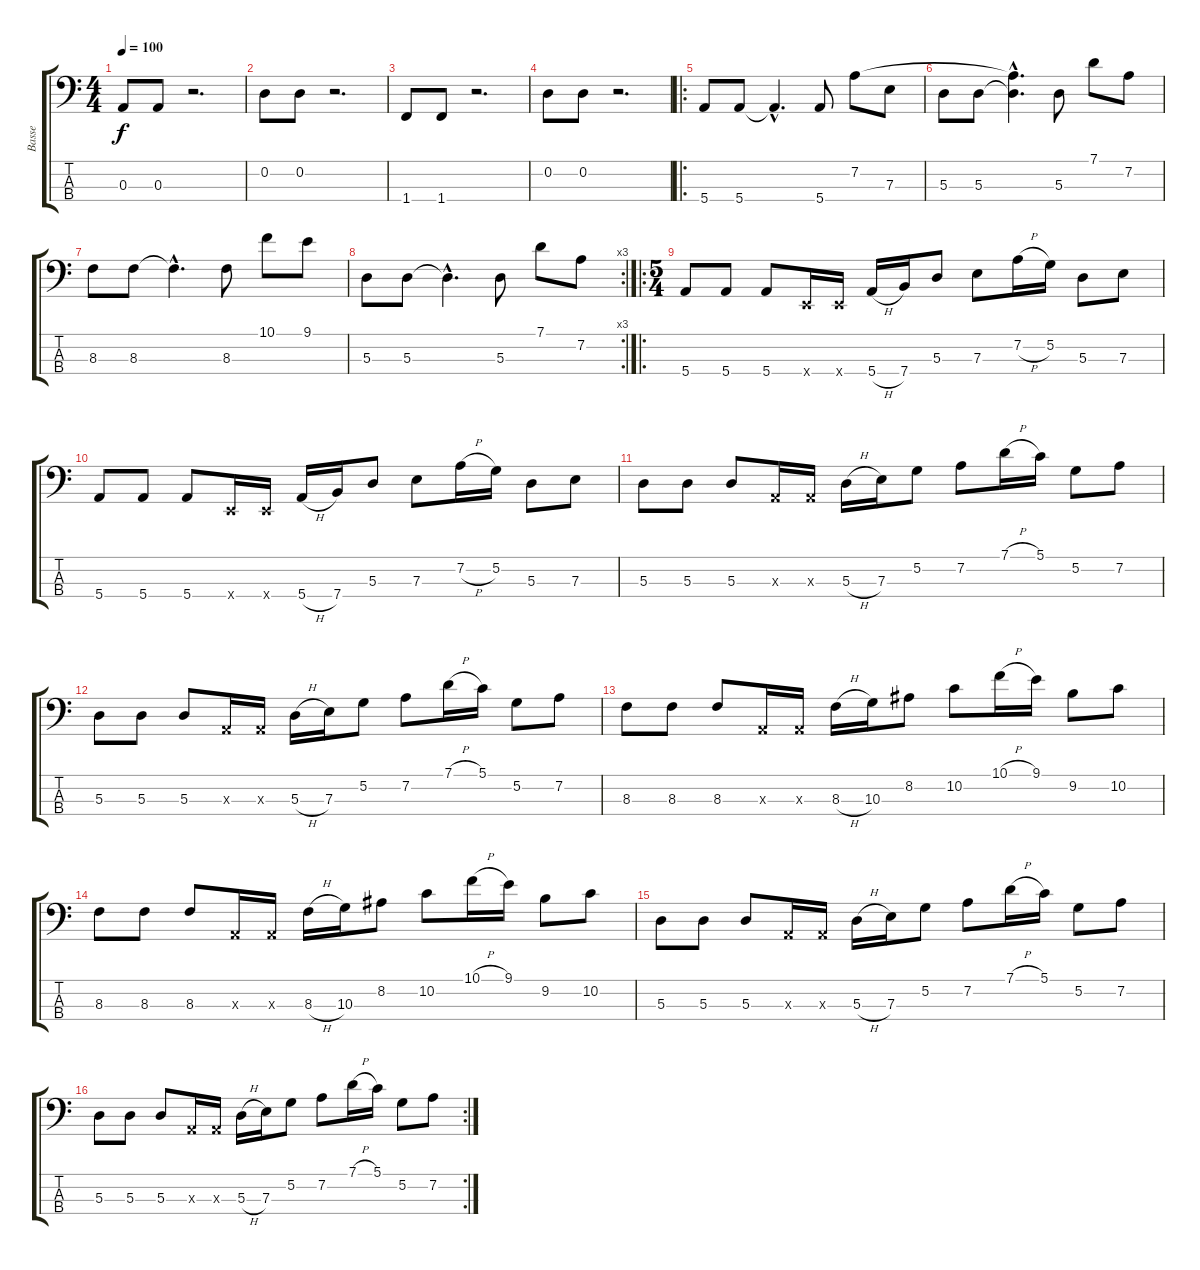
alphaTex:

\track ("Basse" "Basse") {instrument electricbassfinger}
\staff {score tabs}
\tuning (G2 D2 A1 E1) {hide}
\ts (4 4)
\tempo 100
\clef f4
\ks c
0.3.8{dy f instrument electricbassfinger} 0.3.8 r.2{d} |
0.2.8 0.2.8 r.2{d} |
1.4.8 1.4.8 r.2{d} |
0.2.8 0.2.8 r.2{d} |
\ro
5.4.8 5.4.8 5.4{hac t}.4{d} 5.4.8 7.2.8 7.3.8 |
5.3.8 5.3.8 (7.2{hac t} 5.3{hac t}).4{d} 5.3.8 7.1.8 7.2.8 |
8.3.8 8.3.8 8.3{hac t}.4{d} 8.3.8 10.1.8 9.1.8 |
\rc 3
5.3.8 5.3.8 5.3{hac t}.4{d} 5.3.8 7.1.8 7.2.8 |
\ro
\ts (5 4)
5.4.8 5.4.8 5.4.8 0.4{x}.16 0.4{x}.16 5.4{h}.16 7.4.16 5.3.8 7.3.8 7.2{h}.16 5.2.16 5.3.8 7.3.8 |
5.4.8 5.4.8 5.4.8 0.4{x}.16 0.4{x}.16 5.4{h}.16 7.4.16 5.3.8 7.3.8 7.2{h}.16 5.2.16 5.3.8 7.3.8 |
5.3.8 5.3.8 5.3.8 0.3{x}.16 0.3{x}.16 5.3{h}.16 7.3.16 5.2.8 7.2.8 7.1{h}.16 5.1.16 5.2.8 7.2.8 |
5.3.8 5.3.8 5.3.8 0.3{x}.16 0.3{x}.16 5.3{h}.16 7.3.16 5.2.8 7.2.8 7.1{h}.16 5.1.16 5.2.8 7.2.8 |
8.3.8 8.3.8 8.3.8 0.3{x}.16 0.3{x}.16 8.3{h}.16 10.3.16 8.2.8 10.2.8 10.1{h}.16 9.1.16 9.2.8 10.2.8 |
8.3.8 8.3.8 8.3.8 0.3{x}.16 0.3{x}.16 8.3{h}.16 10.3.16 8.2.8 10.2.8 10.1{h}.16 9.1.16 9.2.8 10.2.8 |
5.3.8 5.3.8 5.3.8 0.3{x}.16 0.3{x}.16 5.3{h}.16 7.3.16 5.2.8 7.2.8 7.1{h}.16 5.1.16 5.2.8 7.2.8 |
\rc 2
5.3.8 5.3.8 5.3.8 0.3{x}.16 0.3{x}.16 5.3{h}.16 7.3.16 5.2.8 7.2.8 7.1{h}.16 5.1.16 5.2.8 7.2.8
